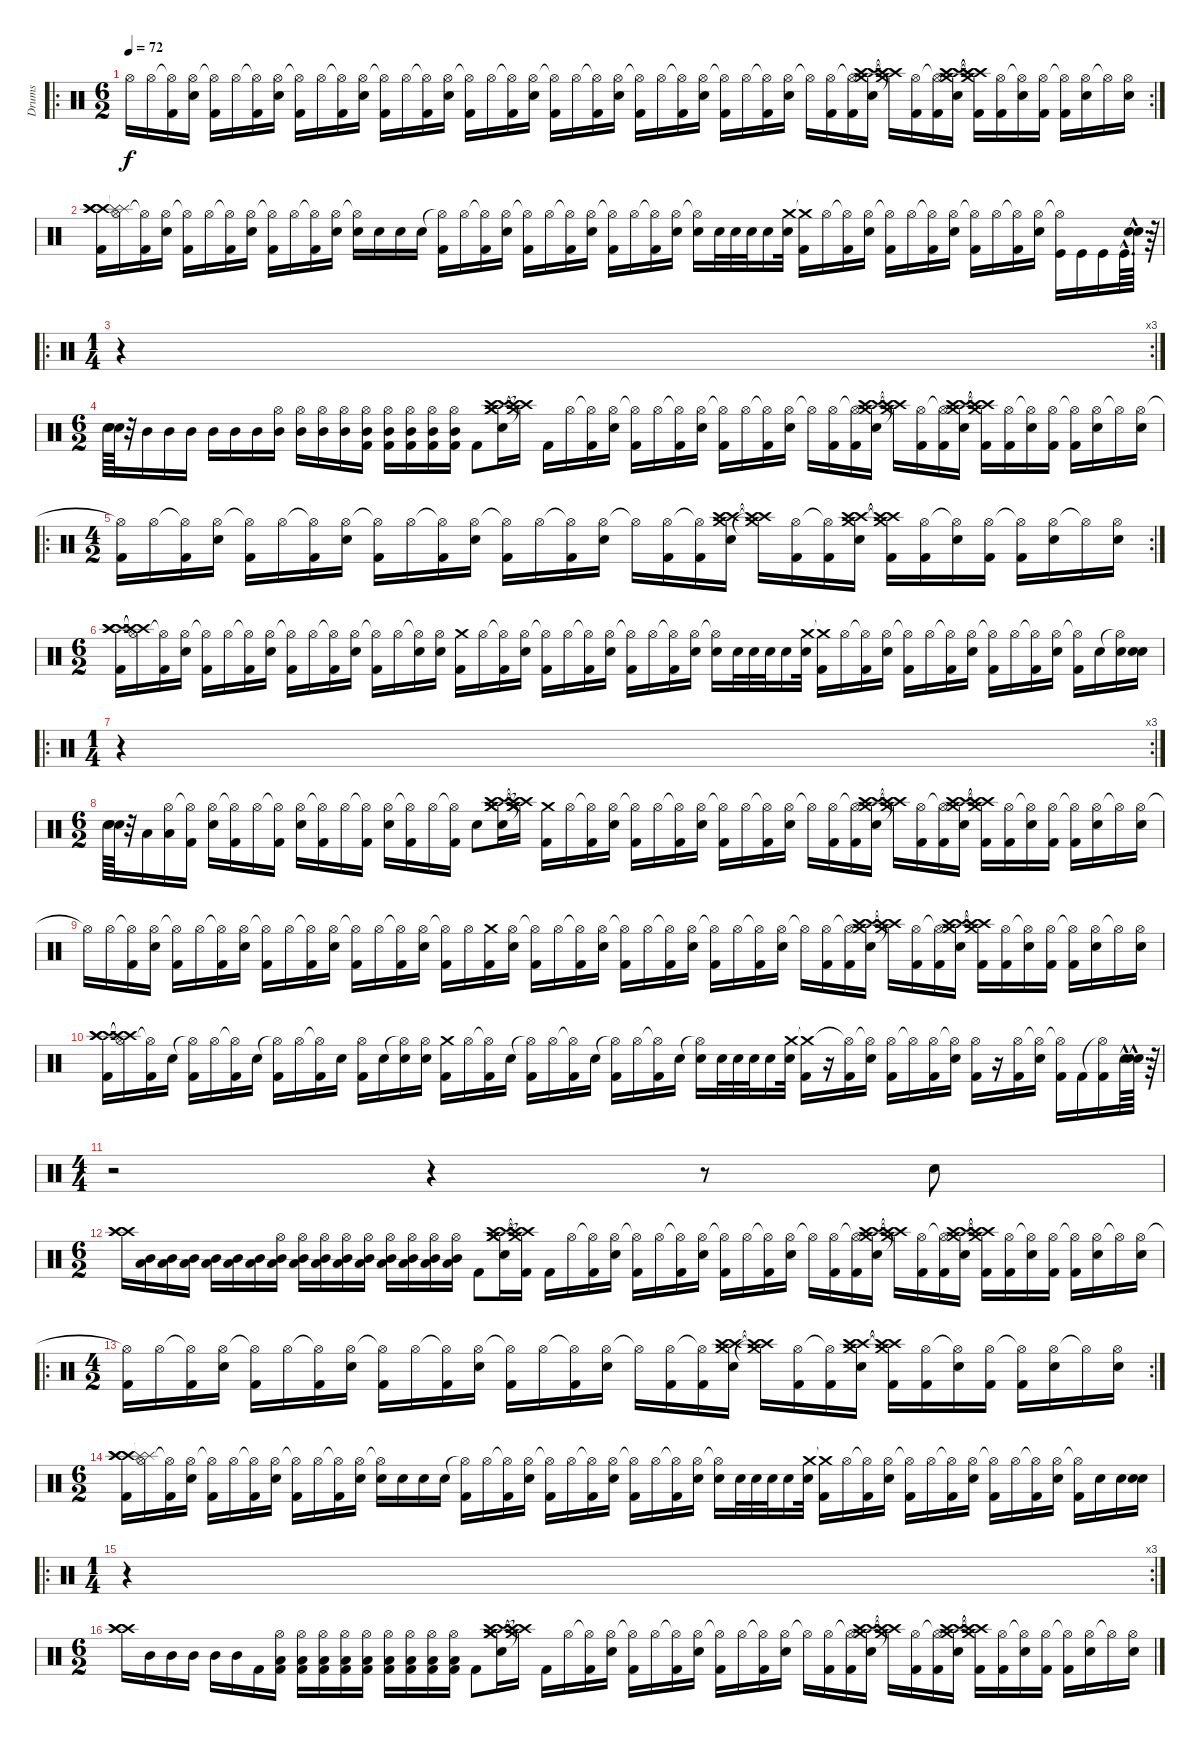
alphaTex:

\track ("Drums" "Drums") {instrument percussion}
\staff {score}
\articulation defaults
\ro
\rc 2
\ts (6 2)
\tempo 72
\clef neutral
\ks c "Hi-Hat (open)".16{dy f} "Hi-Hat (open)".16
("Hi-Hat (open)"{t} "Kick (hit) 2").16 ("Hi-Hat (open)" "Electric Snare (hit)").16 ("Hi-Hat (open)"{t} "Kick (hit) 2").16 "Hi-Hat (open)".16 ("Hi-Hat (open)"{t} "Kick (hit) 2").16 ("Hi-Hat (open)" "Electric Snare (hit)").16 ("Hi-Hat (open)"{t} "Kick (hit) 2").16 "Hi-Hat (open)".16 ("Hi-Hat (open)"{t} "Kick (hit) 2").16 ("Hi-Hat (open)" "Electric Snare (hit)").16 ("Hi-Hat (open)"{t} "Kick (hit) 2").16 "Hi-Hat (open)".16 ("Hi-Hat (open)"{t} "Kick (hit) 2").16 ("Hi-Hat (open)" "Electric Snare (hit)").16 ("Hi-Hat (open)"{t} "Kick (hit) 2").16 "Hi-Hat (open)".16 ("Hi-Hat (open)"{t} "Kick (hit) 2").16 ("Hi-Hat (open)" "Electric Snare (hit)").16 ("Hi-Hat (open)"{t} "Kick (hit) 2").16 "Hi-Hat (open)".16 ("Hi-Hat (open)"{t} "Kick (hit) 2").16 ("Hi-Hat (open)" "Electric Snare (hit)").16 ("Hi-Hat (open)"{t} "Kick (hit) 2").16 "Hi-Hat (open)".16 ("Hi-Hat (open)"{t} "Kick (hit) 2").16 ("Hi-Hat (open)" "Electric Snare (hit)").16 ("Hi-Hat (open)"{t} "Kick (hit) 2").16 "Hi-Hat (open)".16 ("Hi-Hat (open)"{t} "Kick (hit) 2").16 ("Hi-Hat (open)" "Electric Snare (hit)").16 "Hi-Hat (open)"{t}.16 ("Hi-Hat (open)" "Kick (hit) 2").16 ("Hi-Hat (open)"{t} "Kick (hit) 2").16 ("Crash high (hit)" "Crash medium (hit)" "Electric Snare (hit)" "Crash high (hit)").16 ("Crash high (hit)"{t} "Crash medium (hit)"{t} "Crash high (hit)"{t}).16 ("Hi-Hat (open)" "Kick (hit) 2").16 ("Hi-Hat (open)"{t} "Kick (hit) 2").16 ("Crash high (hit)" "Crash medium (hit)" "Electric Snare (hit)" "Crash high (hit)").16 ("Crash high (hit)"{t} "Crash medium (hit)"{t} "Kick (hit) 2" "Crash high (hit)"{t}).16 ("Hi-Hat (open)" "Kick (hit) 2").16 ("Hi-Hat (open)"{t} "Electric Snare (hit)").16 ("Hi-Hat (open)" "Kick (hit) 2").16 ("Hi-Hat (open)"{t} "Kick (hit) 2").16 ("Hi-Hat (open)" "Electric Snare (hit)").16 "Hi-Hat (open)"{t}.16 ("Hi-Hat (open)" "Electric Snare (hit)").16 |
("Crash high (hit)" "Crash high (hit)" "Crash high (hit)" "Kick (hit) 2").16 ("Hi-Hat (open)" "Splash (hit)"{t} "Splash (hit)"{t}).16 ("Hi-Hat (open)"{t} "Kick (hit) 2").16 ("Hi-Hat (open)" "Electric Snare (hit)").16 ("Hi-Hat (open)"{t} "Kick (hit) 2").16 "Hi-Hat (open)".16 ("Hi-Hat (open)"{t} "Kick (hit) 2").16 ("Hi-Hat (open)" "Electric Snare (hit)").16 ("Hi-Hat (open)"{t} "Kick (hit) 2").16 "Hi-Hat (open)".16 ("Hi-Hat (open)"{t} "Kick (hit) 2").16 ("Hi-Hat (open)" "Electric Snare (hit)").16 ("Hi-Hat (open)"{t} "Electric Snare (hit)").16 "Electric Snare (hit)".16 "Electric Snare (hit)".16 "Electric Snare (hit)".16 ("Hi-Hat (open)"{t} "Kick (hit) 2").16 "Hi-Hat (open)".16 ("Hi-Hat (open)"{t} "Kick (hit) 2").16 ("Hi-Hat (open)" "Electric Snare (hit)").16 ("Hi-Hat (open)"{t} "Kick (hit) 2").16 "Hi-Hat (open)".16 ("Hi-Hat (open)"{t} "Kick (hit) 2").16 ("Hi-Hat (open)" "Electric Snare (hit)").16 ("Hi-Hat (open)"{t} "Kick (hit) 2").16 "Hi-Hat (open)".16 ("Hi-Hat (open)"{t} "Kick (hit) 2").16 ("Hi-Hat (open)" "Electric Snare (hit)").16 ("Hi-Hat (open)"{t} "Electric Snare (hit)").16 "Electric Snare (hit)".32 "Electric Snare (hit)".32 "Electric Snare (hit)".32 "Electric Snare (hit)".16 ("Crash medium (hit)" "Electric Snare (hit)").32 ("Crash medium (hit)"{t} "Kick (hit) 2").16 "Hi-Hat (open)".16 ("Hi-Hat (open)"{t} "Kick (hit) 2").16 ("Hi-Hat (open)" "Electric Snare (hit)").16 ("Hi-Hat (open)"{t} "Kick (hit) 2").16 "Hi-Hat (open)".16 ("Hi-Hat (open)"{t} "Kick (hit) 2").16 ("Hi-Hat (open)" "Electric Snare (hit)").16 ("Hi-Hat (open)"{t} "Kick (hit) 2").16 "Hi-Hat (open)".16 ("Hi-Hat (open)"{t} "Kick (hit) 2").16 ("Hi-Hat (open)" "Electric Snare (hit)").16 ("Hi-Hat (open)"{t} "Kick (hit)").16 "Kick (hit)".16 "Kick (hit)".16 "Kick (hit)"{hac}.64{d} ("Snare (hit) 2"{hac} "Electric Snare (hit)"{hac}).64{d} r.64 |
\ro
\rc 3
\ts (1 4)
r.4 |
\ts (6 2)
"Electric Snare (hit)".64 ("Snare (hit) 2" "Electric Snare (hit)").64 r.32 "Mid Tom (hit)".16 "Mid Tom (hit)".16 "Mid Tom (hit)".16 "Mid Tom (hit)".16 "Mid Tom (hit)".16 "Mid Tom (hit)".16 ("Hi-Hat (open)" "Mid Tom (hit)").16 ("Hi-Hat (open)" "Mid Tom (hit)").16 ("Hi-Hat (open)" "Mid Tom (hit)").16 ("Hi-Hat (open)" "Mid Tom (hit)").16 ("Hi-Hat (open)" "Mid Tom (hit)" "Kick (hit) 2").16 ("Hi-Hat (open)" "Mid Tom (hit)" "Kick (hit) 2").16 ("Hi-Hat (open)" "Mid Tom (hit)" "Kick (hit) 2").16 ("Hi-Hat (open)" "Mid Tom (hit)" "Kick (hit) 2").16 ("Hi-Hat (open)" "Mid Tom (hit)" "Kick (hit) 2").16 "Kick (hit) 2".8 ("Crash medium (hit)" "Electric Snare (hit)" "Crash medium (hit)" "Crash high (hit)" "Crash high (hit)").16 ("Crash medium (hit)"{t} "Crash high (hit)"{t} "Crash high (hit)"{t}).16 "Kick (hit) 2".16 "Hi-Hat (open)".16 ("Hi-Hat (open)"{t} "Kick (hit) 2").16 ("Hi-Hat (open)" "Electric Snare (hit)").16 ("Hi-Hat (open)"{t} "Kick (hit) 2").16 "Hi-Hat (open)".16 ("Hi-Hat (open)"{t} "Kick (hit) 2").16 ("Hi-Hat (open)" "Electric Snare (hit)").16 ("Hi-Hat (open)"{t} "Kick (hit) 2").16 "Hi-Hat (open)".16 ("Hi-Hat (open)"{t} "Kick (hit) 2").16 ("Hi-Hat (open)" "Electric Snare (hit)").16 "Hi-Hat (open)"{t}.16 ("Hi-Hat (open)" "Kick (hit) 2").16 ("Hi-Hat (open)"{t} "Kick (hit) 2").16 ("Crash high (hit)" "Crash medium (hit)" "Electric Snare (hit)" "Crash high (hit)").16 ("Crash high (hit)"{t} "Crash medium (hit)"{t} "Crash high (hit)"{t}).16 ("Hi-Hat (open)" "Kick (hit) 2").16 ("Hi-Hat (open)"{t} "Kick (hit) 2").16 ("Crash high (hit)" "Crash medium (hit)" "Electric Snare (hit)" "Crash high (hit)").16 ("Crash high (hit)"{t} "Crash medium (hit)"{t} "Kick (hit) 2" "Crash high (hit)"{t}).16 ("Hi-Hat (open)" "Kick (hit) 2").16 ("Hi-Hat (open)"{t} "Electric Snare (hit)").16 ("Hi-Hat (open)" "Kick (hit) 2").16 ("Hi-Hat (open)"{t} "Kick (hit) 2").16 ("Hi-Hat (open)" "Electric Snare (hit)").16 "Hi-Hat (open)"{t}.16 ("Hi-Hat (open)" "Electric Snare (hit)").16 |
\ro
\rc 2
\ts (4 2)
("Hi-Hat (open)"{t} "Kick (hit) 2").16 "Hi-Hat (open)".16 ("Hi-Hat (open)"{t} "Kick (hit) 2").16 ("Hi-Hat (open)" "Electric Snare (hit)").16 ("Hi-Hat (open)"{t} "Kick (hit) 2").16 "Hi-Hat (open)".16 ("Hi-Hat (open)"{t} "Kick (hit) 2").16 ("Hi-Hat (open)" "Electric Snare (hit)").16 ("Hi-Hat (open)"{t} "Kick (hit) 2").16 "Hi-Hat (open)".16 ("Hi-Hat (open)"{t} "Kick (hit) 2").16 ("Hi-Hat (open)" "Electric Snare (hit)").16 ("Hi-Hat (open)"{t} "Kick (hit) 2").16 "Hi-Hat (open)".16 ("Hi-Hat (open)"{t} "Kick (hit) 2").16 ("Hi-Hat (open)" "Electric Snare (hit)").16 "Hi-Hat (open)"{t}.16 ("Hi-Hat (open)" "Kick (hit) 2").16 ("Hi-Hat (open)"{t} "Kick (hit) 2").16 ("Crash high (hit)" "Crash medium (hit)" "Electric Snare (hit)" "Crash high (hit)").16 ("Crash high (hit)"{t} "Crash medium (hit)"{t} "Crash high (hit)"{t}).16 ("Hi-Hat (open)" "Kick (hit) 2").16 ("Hi-Hat (open)"{t} "Kick (hit) 2").16 ("Crash high (hit)" "Crash medium (hit)" "Electric Snare (hit)" "Crash high (hit)").16 ("Crash high (hit)"{t} "Crash medium (hit)"{t} "Kick (hit) 2" "Crash high (hit)"{t}).16 ("Hi-Hat (open)" "Kick (hit) 2").16 ("Hi-Hat (open)"{t} "Electric Snare (hit)").16 ("Hi-Hat (open)" "Kick (hit) 2").16 ("Hi-Hat (open)"{t} "Kick (hit) 2").16 ("Hi-Hat (open)" "Electric Snare (hit)").16 "Hi-Hat (open)"{t}.16 ("Hi-Hat (open)" "Electric Snare (hit)").16 |
\ts (6 2)
("Crash high (hit)" "Crash high (hit)" "Crash high (hit)" "Kick (hit) 2").16 ("Hi-Hat (open)" "Crash high (hit)"{t} "Crash high (hit)"{t}).16 ("Hi-Hat (open)"{t} "Kick (hit) 2").16 ("Hi-Hat (open)" "Electric Snare (hit)").16 ("Hi-Hat (open)"{t} "Kick (hit) 2").16 "Hi-Hat (open)".16 ("Hi-Hat (open)"{t} "Kick (hit) 2").16 ("Hi-Hat (open)" "Electric Snare (hit)").16 ("Hi-Hat (open)"{t} "Kick (hit) 2").16 "Hi-Hat (open)".16 ("Hi-Hat (open)"{t} "Kick (hit) 2").16 ("Hi-Hat (open)" "Electric Snare (hit)").16 ("Hi-Hat (open)"{t} "Kick (hit) 2").16 "Hi-Hat (open)".16 ("Hi-Hat (open)"{t} "Electric Snare (hit)").16 ("Hi-Hat (open)" "Electric Snare (hit)").16 ("Crash medium (hit)" "Kick (hit) 2").16 "Hi-Hat (open)".16 ("Hi-Hat (open)"{t} "Kick (hit) 2").16 ("Hi-Hat (open)" "Electric Snare (hit)").16 ("Hi-Hat (open)"{t} "Kick (hit) 2").16 "Hi-Hat (open)".16 ("Hi-Hat (open)"{t} "Kick (hit) 2").16 ("Hi-Hat (open)" "Electric Snare (hit)").16 ("Hi-Hat (open)"{t} "Kick (hit) 2").16 "Hi-Hat (open)".16 ("Hi-Hat (open)"{t} "Kick (hit) 2").16 ("Hi-Hat (open)" "Electric Snare (hit)").16 ("Hi-Hat (open)"{t} "Electric Snare (hit)").16 "Electric Snare (hit)".32 "Electric Snare (hit)".32 "Electric Snare (hit)".32 "Electric Snare (hit)".16 ("Crash medium (hit)" "Electric Snare (hit)").32 ("Crash medium (hit)"{t} "Kick (hit) 2").16 "Hi-Hat (open)".16 ("Hi-Hat (open)"{t} "Kick (hit) 2").16 ("Hi-Hat (open)" "Electric Snare (hit)").16 ("Hi-Hat (open)"{t} "Kick (hit) 2").16 "Hi-Hat (open)".16 ("Hi-Hat (open)"{t} "Kick (hit) 2").16 ("Hi-Hat (open)" "Electric Snare (hit)").16 ("Hi-Hat (open)"{t} "Kick (hit) 2").16 "Hi-Hat (open)".16 ("Hi-Hat (open)"{t} "Kick (hit) 2").16 ("Hi-Hat (open)" "Electric Snare (hit)").16 ("Hi-Hat (open)"{t} "Kick (hit) 2").16 "Electric Snare (hit)".16 ("Hi-Hat (open)"{t} "Electric Snare (hit)").16 ("Snare (hit) 2" "Electric Snare (hit)").16 |
\ro
\rc 3
\ts (1 4)
r.4 |
\ts (6 2)
"Electric Snare (hit)".64 ("Snare (hit) 2" "Electric Snare (hit)").64 r.32 "Low Tom (hit)".16 ("Hi-Hat (open)" "Low Tom (hit)").16 ("Hi-Hat (open)"{t} "Kick (hit) 2").16 ("Hi-Hat (open)" "Electric Snare (hit)").16 ("Hi-Hat (open)"{t} "Kick (hit) 2").16 "Hi-Hat (open)".16 ("Hi-Hat (open)"{t} "Kick (hit) 2").16 ("Hi-Hat (open)" "Electric Snare (hit)").16 ("Hi-Hat (open)"{t} "Kick (hit) 2").16 "Hi-Hat (open)".16 ("Hi-Hat (open)"{t} "Kick (hit) 2").16 ("Hi-Hat (open)" "Electric Snare (hit)").16 ("Hi-Hat (open)"{t} "Kick (hit) 2").16 "Hi-Hat (open)".16 ("Hi-Hat (open)"{t} "Kick (hit) 2").16 "Electric Snare (hit)".8 ("Crash medium (hit)" "Electric Snare (hit)" "Crash medium (hit)" "Crash high (hit)" "Crash high (hit)").16 ("Crash medium (hit)"{t} "Crash medium (hit)"{t} "Crash high (hit)"{t} "Crash high (hit)"{t}).16 ("Crash medium (hit)" "Kick (hit) 2").16 "Hi-Hat (open)".16 ("Hi-Hat (open)"{t} "Kick (hit) 2").16 ("Hi-Hat (open)" "Electric Snare (hit)").16 ("Hi-Hat (open)"{t} "Kick (hit) 2").16 "Hi-Hat (open)".16 ("Hi-Hat (open)"{t} "Kick (hit) 2").16 ("Hi-Hat (open)" "Electric Snare (hit)").16 ("Hi-Hat (open)"{t} "Kick (hit) 2").16 "Hi-Hat (open)".16 ("Hi-Hat (open)"{t} "Kick (hit) 2").16 ("Hi-Hat (open)" "Electric Snare (hit)").16 "Hi-Hat (open)"{t}.16 ("Hi-Hat (open)" "Kick (hit) 2").16 ("Hi-Hat (open)"{t} "Kick (hit) 2").16 ("Crash high (hit)" "Crash medium (hit)" "Electric Snare (hit)" "Crash high (hit)").16 ("Crash high (hit)"{t} "Crash medium (hit)"{t} "Crash high (hit)"{t}).16 ("Hi-Hat (open)" "Kick (hit) 2").16 ("Hi-Hat (open)"{t} "Kick (hit) 2").16 ("Crash high (hit)" "Crash medium (hit)" "Electric Snare (hit)" "Crash high (hit)").16 ("Crash high (hit)"{t} "Crash medium (hit)"{t} "Kick (hit) 2" "Crash high (hit)"{t}).16 ("Hi-Hat (open)" "Kick (hit) 2").16 ("Hi-Hat (open)"{t} "Electric Snare (hit)").16 ("Hi-Hat (open)" "Kick (hit) 2").16 ("Hi-Hat (open)"{t} "Kick (hit) 2").16 ("Hi-Hat (open)" "Electric Snare (hit)").16 "Hi-Hat (open)"{t}.16 ("Hi-Hat (open)" "Electric Snare (hit)").16 |
"Hi-Hat (open)"{t}.16 "Hi-Hat (open)".16 ("Hi-Hat (open)"{t} "Kick (hit) 2").16 ("Hi-Hat (open)" "Electric Snare (hit)").16 ("Hi-Hat (open)"{t} "Kick (hit) 2").16 "Hi-Hat (open)".16 ("Hi-Hat (open)"{t} "Kick (hit) 2").16 ("Hi-Hat (open)" "Electric Snare (hit)").16 ("Hi-Hat (open)"{t} "Kick (hit) 2").16 "Hi-Hat (open)".16 ("Hi-Hat (open)"{t} "Kick (hit) 2").16 ("Hi-Hat (open)" "Electric Snare (hit)").16 ("Hi-Hat (open)"{t} "Kick (hit) 2").16 "Hi-Hat (open)".16 ("Hi-Hat (open)"{t} "Kick (hit) 2").16 ("Hi-Hat (open)" "Electric Snare (hit)").16 ("Hi-Hat (open)"{t} "Kick (hit) 2").16 "Hi-Hat (open)".16 ("Crash medium (hit)" "Kick (hit) 2").16 ("Hi-Hat (open)" "Electric Snare (hit)").16 ("Hi-Hat (open)"{t} "Kick (hit) 2").16 "Hi-Hat (open)".16 ("Hi-Hat (open)"{t} "Kick (hit) 2").16 ("Hi-Hat (open)" "Electric Snare (hit)").16 ("Hi-Hat (open)"{t} "Kick (hit) 2").16 "Hi-Hat (open)".16 ("Hi-Hat (open)"{t} "Kick (hit) 2").16 ("Hi-Hat (open)" "Electric Snare (hit)").16 ("Hi-Hat (open)"{t} "Kick (hit) 2").16 "Hi-Hat (open)".16 ("Hi-Hat (open)"{t} "Kick (hit) 2").16 ("Hi-Hat (open)" "Electric Snare (hit)").16 "Hi-Hat (open)"{t}.16 ("Hi-Hat (open)" "Kick (hit) 2").16 ("Hi-Hat (open)"{t} "Kick (hit) 2").16 ("Crash high (hit)" "Crash medium (hit)" "Electric Snare (hit)" "Crash high (hit)").16 ("Crash high (hit)"{t} "Crash medium (hit)"{t} "Crash high (hit)"{t}).16 ("Hi-Hat (open)" "Kick (hit) 2").16 ("Hi-Hat (open)"{t} "Kick (hit) 2").16 ("Crash high (hit)" "Crash medium (hit)" "Electric Snare (hit)" "Crash high (hit)").16 ("Crash high (hit)"{t} "Crash medium (hit)"{t} "Kick (hit) 2" "Crash high (hit)"{t}).16 ("Hi-Hat (open)" "Kick (hit) 2").16 ("Hi-Hat (open)"{t} "Electric Snare (hit)").16 ("Hi-Hat (open)" "Kick (hit) 2").16 ("Hi-Hat (open)"{t} "Kick (hit) 2").16 ("Hi-Hat (open)" "Electric Snare (hit)").16 "Hi-Hat (open)"{t}.16 ("Hi-Hat (open)" "Electric Snare (hit)").16 |
("Crash high (hit)" "Crash high (hit)" "Crash high (hit)" "Kick (hit) 2").16 ("Hi-Hat (open)" "Crash high (hit)"{t} "Crash high (hit)"{t}).16 ("Hi-Hat (open)"{t} "Kick (hit) 2").16 "Electric Snare (hit)".16 ("Hi-Hat (open)"{t} "Kick (hit) 2").16 "Hi-Hat (open)".16 ("Hi-Hat (open)"{t} "Kick (hit) 2").16 "Electric Snare (hit)".16 ("Hi-Hat (open)"{t} "Kick (hit) 2").16 "Hi-Hat (open)".16 ("Hi-Hat (open)"{t} "Kick (hit) 2").16 "Electric Snare (hit)".16 ("Hi-Hat (open)" "Kick (hit) 2").16 "Electric Snare (hit)".16 ("Hi-Hat (open)"{t} "Electric Snare (hit)").16 ("Hi-Hat (open)" "Electric Snare (hit)").16 ("Crash medium (hit)" "Kick (hit) 2").16 "Hi-Hat (open)".16 ("Hi-Hat (open)"{t} "Kick (hit) 2").16 "Electric Snare (hit)".16 ("Hi-Hat (open)"{t} "Kick (hit) 2").16 "Hi-Hat (open)".16 ("Hi-Hat (open)"{t} "Kick (hit) 2").16 "Electric Snare (hit)".16 ("Hi-Hat (open)"{t} "Kick (hit) 2").16 "Hi-Hat (open)".16 ("Hi-Hat (open)"{t} "Kick (hit) 2").16 "Electric Snare (hit)".16 ("Hi-Hat (open)"{t} "Electric Snare (hit)").16 "Electric Snare (hit)".32 "Electric Snare (hit)".32 "Electric Snare (hit)".32 "Electric Snare (hit)".16 ("Crash medium (hit)" "Electric Snare (hit)").32 ("Crash medium (hit)"{t} "Kick (hit) 2").16 r.16 ("Hi-Hat (open)"{t} "Kick (hit) 2").16 ("Hi-Hat (open)"{t} "Electric Snare (hit)").16 ("Hi-Hat (open)" "Kick (hit) 2").16 "Hi-Hat (open)"{t}.16 ("Hi-Hat (open)" "Kick (hit) 2").16 ("Hi-Hat (open)"{t} "Electric Snare (hit)").16 ("Hi-Hat (open)" "Kick (hit) 2").16 r.16 ("Hi-Hat (open)" "Kick (hit) 2").16 ("Hi-Hat (open)"{t} "Electric Snare (hit)").16 ("Hi-Hat (open)"{t} "Kick (hit) 2").16 "Kick (hit) 2".16 ("Hi-Hat (open)"{t} "Kick (hit) 2").16 "Electric Snare (hit)"{hac}.64{d} ("Snare (hit) 2"{hac} "Electric Snare (hit)"{hac}).64{d} r.64 |
\ts (4 4)
r.2 r.4 r.8 "Electric Snare (hit)".8 |
\ts (6 2)
("Crash high (hit)" "Crash high (hit)" "Crash high (hit)").16 ("Mid Tom (hit)" "Low Tom (hit)").16 ("Mid Tom (hit)" "Low Tom (hit)").16 ("Mid Tom (hit)" "Low Tom (hit)").16 ("Mid Tom (hit)" "Low Tom (hit)").16 ("Mid Tom (hit)" "Low Tom (hit)").16 ("Mid Tom (hit)" "Low Tom (hit)").16 ("Hi-Hat (open)" "Low Tom (hit)" "Mid Tom (hit)").16 ("Hi-Hat (open)" "Low Tom (hit)" "Mid Tom (hit)").16 ("Hi-Hat (open)" "Low Tom (hit)" "Mid Tom (hit)").16 ("Hi-Hat (open)" "Low Tom (hit)" "Mid Tom (hit)").16 ("Hi-Hat (open)" "Low Tom (hit)" "Mid Tom (hit)").16 ("Hi-Hat (open)" "Low Tom (hit)" "Mid Tom (hit)").16 ("Hi-Hat (open)" "Low Tom (hit)" "Mid Tom (hit)").16 ("Hi-Hat (open)" "Low Tom (hit)" "Mid Tom (hit)").16 ("Hi-Hat (open)" "Low Tom (hit)" "Mid Tom (hit)").16 "Kick (hit) 2".8 ("Crash medium (hit)" "Electric Snare (hit)" "Crash medium (hit)" "Crash high (hit)" "Crash high (hit)").16 ("Crash medium (hit)"{t} "Kick (hit) 2" "Crash high (hit)"{t} "Crash high (hit)"{t}).16 "Kick (hit) 2".16 "Hi-Hat (open)".16 ("Hi-Hat (open)"{t} "Kick (hit) 2").16 ("Hi-Hat (open)" "Electric Snare (hit)").16 ("Hi-Hat (open)"{t} "Kick (hit) 2").16 "Hi-Hat (open)".16 ("Hi-Hat (open)"{t} "Kick (hit) 2").16 ("Hi-Hat (open)" "Electric Snare (hit)").16 ("Hi-Hat (open)"{t} "Kick (hit) 2").16 "Hi-Hat (open)".16 ("Hi-Hat (open)"{t} "Kick (hit) 2").16 ("Hi-Hat (open)" "Electric Snare (hit)").16 "Hi-Hat (open)"{t}.16 ("Hi-Hat (open)" "Kick (hit) 2").16 ("Hi-Hat (open)"{t} "Kick (hit) 2").16 ("Crash high (hit)" "Crash medium (hit)" "Electric Snare (hit)" "Crash high (hit)").16 ("Crash high (hit)"{t} "Crash medium (hit)"{t} "Crash high (hit)"{t}).16 ("Hi-Hat (open)" "Kick (hit) 2").16 ("Hi-Hat (open)"{t} "Kick (hit) 2").16 ("Crash high (hit)" "Crash medium (hit)" "Electric Snare (hit)" "Crash high (hit)").16 ("Crash high (hit)"{t} "Crash medium (hit)"{t} "Kick (hit) 2" "Crash high (hit)"{t}).16 ("Hi-Hat (open)" "Kick (hit) 2").16 ("Hi-Hat (open)"{t} "Electric Snare (hit)").16 ("Hi-Hat (open)" "Kick (hit) 2").16 ("Hi-Hat (open)"{t} "Kick (hit) 2").16 ("Hi-Hat (open)" "Electric Snare (hit)").16 "Hi-Hat (open)"{t}.16 ("Hi-Hat (open)" "Electric Snare (hit)").16 |
\ro
\rc 2
\ts (4 2)
("Hi-Hat (open)"{t} "Kick (hit) 2").16 "Hi-Hat (open)".16 ("Hi-Hat (open)"{t} "Kick (hit) 2").16 ("Hi-Hat (open)" "Electric Snare (hit)").16 ("Hi-Hat (open)"{t} "Kick (hit) 2").16 "Hi-Hat (open)".16 ("Hi-Hat (open)"{t} "Kick (hit) 2").16 ("Hi-Hat (open)" "Electric Snare (hit)").16 ("Hi-Hat (open)"{t} "Kick (hit) 2").16 "Hi-Hat (open)".16 ("Hi-Hat (open)"{t} "Kick (hit) 2").16 ("Hi-Hat (open)" "Electric Snare (hit)").16 ("Hi-Hat (open)"{t} "Kick (hit) 2").16 "Hi-Hat (open)".16 ("Hi-Hat (open)"{t} "Kick (hit) 2").16 ("Hi-Hat (open)" "Electric Snare (hit)").16 "Hi-Hat (open)"{t}.16 ("Hi-Hat (open)" "Kick (hit) 2").16 ("Hi-Hat (open)"{t} "Kick (hit) 2").16 ("Crash high (hit)" "Crash medium (hit)" "Electric Snare (hit)" "Crash high (hit)").16 ("Crash high (hit)"{t} "Crash medium (hit)"{t} "Crash high (hit)"{t}).16 ("Hi-Hat (open)" "Kick (hit) 2").16 ("Hi-Hat (open)"{t} "Kick (hit) 2").16 ("Crash high (hit)" "Crash medium (hit)" "Electric Snare (hit)" "Crash high (hit)").16 ("Crash high (hit)"{t} "Crash medium (hit)"{t} "Kick (hit) 2" "Crash high (hit)"{t}).16 ("Hi-Hat (open)" "Kick (hit) 2").16 ("Hi-Hat (open)"{t} "Electric Snare (hit)").16 ("Hi-Hat (open)" "Kick (hit) 2").16 ("Hi-Hat (open)"{t} "Kick (hit) 2").16 ("Hi-Hat (open)" "Electric Snare (hit)").16 "Hi-Hat (open)"{t}.16 ("Hi-Hat (open)" "Electric Snare (hit)").16 |
\ts (6 2)
("Crash high (hit)" "Crash high (hit)" "Crash high (hit)" "Kick (hit) 2").16 ("Hi-Hat (open)" "Splash (hit)"{t} "Splash (hit)"{t}).16 ("Hi-Hat (open)"{t} "Kick (hit) 2").16 ("Hi-Hat (open)" "Electric Snare (hit)").16 ("Hi-Hat (open)"{t} "Kick (hit) 2").16 "Hi-Hat (open)".16 ("Hi-Hat (open)"{t} "Kick (hit) 2").16 ("Hi-Hat (open)" "Electric Snare (hit)").16 ("Hi-Hat (open)"{t} "Kick (hit) 2").16 "Hi-Hat (open)".16 ("Hi-Hat (open)"{t} "Kick (hit) 2").16 ("Hi-Hat (open)" "Electric Snare (hit)").16 ("Hi-Hat (open)"{t} "Electric Snare (hit)").16 "Electric Snare (hit)".16 "Electric Snare (hit)".16 "Electric Snare (hit)".16 ("Hi-Hat (open)"{t} "Kick (hit) 2").16 "Hi-Hat (open)".16 ("Hi-Hat (open)"{t} "Kick (hit) 2").16 ("Hi-Hat (open)" "Electric Snare (hit)").16 ("Hi-Hat (open)"{t} "Kick (hit) 2").16 "Hi-Hat (open)".16 ("Hi-Hat (open)"{t} "Kick (hit) 2").16 ("Hi-Hat (open)" "Electric Snare (hit)").16 ("Hi-Hat (open)"{t} "Kick (hit) 2").16 "Hi-Hat (open)".16 ("Hi-Hat (open)"{t} "Kick (hit) 2").16 ("Hi-Hat (open)" "Electric Snare (hit)").16 ("Hi-Hat (open)"{t} "Electric Snare (hit)").16 "Electric Snare (hit)".32 "Electric Snare (hit)".32 "Electric Snare (hit)".32 "Electric Snare (hit)".16 ("Crash medium (hit)" "Electric Snare (hit)").32 ("Crash medium (hit)"{t} "Kick (hit) 2").16 "Hi-Hat (open)".16 ("Hi-Hat (open)"{t} "Kick (hit) 2").16 ("Hi-Hat (open)" "Electric Snare (hit)").16 ("Hi-Hat (open)"{t} "Kick (hit) 2").16 "Hi-Hat (open)".16 ("Hi-Hat (open)"{t} "Kick (hit) 2").16 ("Hi-Hat (open)" "Electric Snare (hit)").16 ("Hi-Hat (open)"{t} "Kick (hit) 2").16 "Hi-Hat (open)".16 ("Hi-Hat (open)"{t} "Kick (hit) 2").16 ("Hi-Hat (open)" "Electric Snare (hit)").16 ("Hi-Hat (open)"{t} "Kick (hit) 2").16 "Electric Snare (hit)".16 "Electric Snare (hit)".16 ("Snare (hit) 2" "Electric Snare (hit)").16 |
\ro
\rc 3
\ts (1 4)
r.4 |
\ts (6 2)
("Crash high (hit)" "Crash high (hit)" "Crash high (hit)").16 "Mid Tom (hit)".16 "Mid Tom (hit)".16 "Mid Tom (hit)".16 "Mid Tom (hit)".16 "Mid Tom (hit)".16 "Kick (hit) 2".16 ("Hi-Hat (open)" "Low Tom (hit)" "Kick (hit) 2").16 ("Hi-Hat (open)" "Low Tom (hit)" "Kick (hit) 2").16 ("Hi-Hat (open)" "Low Tom (hit)" "Kick (hit) 2").16 ("Hi-Hat (open)" "Low Tom (hit)" "Kick (hit) 2").16 ("Hi-Hat (open)" "Low Tom (hit)" "Kick (hit) 2").16 ("Hi-Hat (open)" "Low Tom (hit)" "Kick (hit) 2").16 ("Hi-Hat (open)" "Low Tom (hit)" "Kick (hit) 2").16 ("Hi-Hat (open)" "Low Tom (hit)" "Kick (hit) 2").16 ("Hi-Hat (open)" "Low Tom (hit)" "Kick (hit) 2").16 "Kick (hit) 2".8 ("Crash medium (hit)" "Electric Snare (hit)" "Crash medium (hit)" "Crash high (hit)" "Crash high (hit)").16 ("Crash medium (hit)"{t} "Crash high (hit)"{t} "Crash high (hit)"{t}).16 "Kick (hit) 2".16 "Hi-Hat (open)".16 ("Hi-Hat (open)"{t} "Kick (hit) 2").16 ("Hi-Hat (open)" "Electric Snare (hit)").16 ("Hi-Hat (open)"{t} "Kick (hit) 2").16 "Hi-Hat (open)".16 ("Hi-Hat (open)"{t} "Kick (hit) 2").16 ("Hi-Hat (open)" "Electric Snare (hit)").16 ("Hi-Hat (open)"{t} "Kick (hit) 2").16 "Hi-Hat (open)".16 ("Hi-Hat (open)"{t} "Kick (hit) 2").16 ("Hi-Hat (open)" "Electric Snare (hit)").16 "Hi-Hat (open)"{t}.16 ("Hi-Hat (open)" "Kick (hit) 2").16 ("Hi-Hat (open)"{t} "Kick (hit) 2").16 ("Crash high (hit)" "Crash medium (hit)" "Electric Snare (hit)" "Crash high (hit)").16 ("Crash high (hit)"{t} "Crash medium (hit)"{t} "Crash high (hit)"{t}).16 ("Hi-Hat (open)" "Kick (hit) 2").16 ("Hi-Hat (open)"{t} "Kick (hit) 2").16 ("Crash high (hit)" "Crash medium (hit)" "Electric Snare (hit)" "Crash high (hit)").16 ("Crash high (hit)"{t} "Crash medium (hit)"{t} "Kick (hit) 2" "Crash high (hit)"{t}).16 ("Hi-Hat (open)" "Kick (hit) 2").16 ("Hi-Hat (open)"{t} "Electric Snare (hit)").16 ("Hi-Hat (open)" "Kick (hit) 2").16 ("Hi-Hat (open)"{t} "Kick (hit) 2").16 ("Hi-Hat (open)" "Electric Snare (hit)").16 "Hi-Hat (open)"{t}.16 ("Hi-Hat (open)" "Electric Snare (hit)").16
